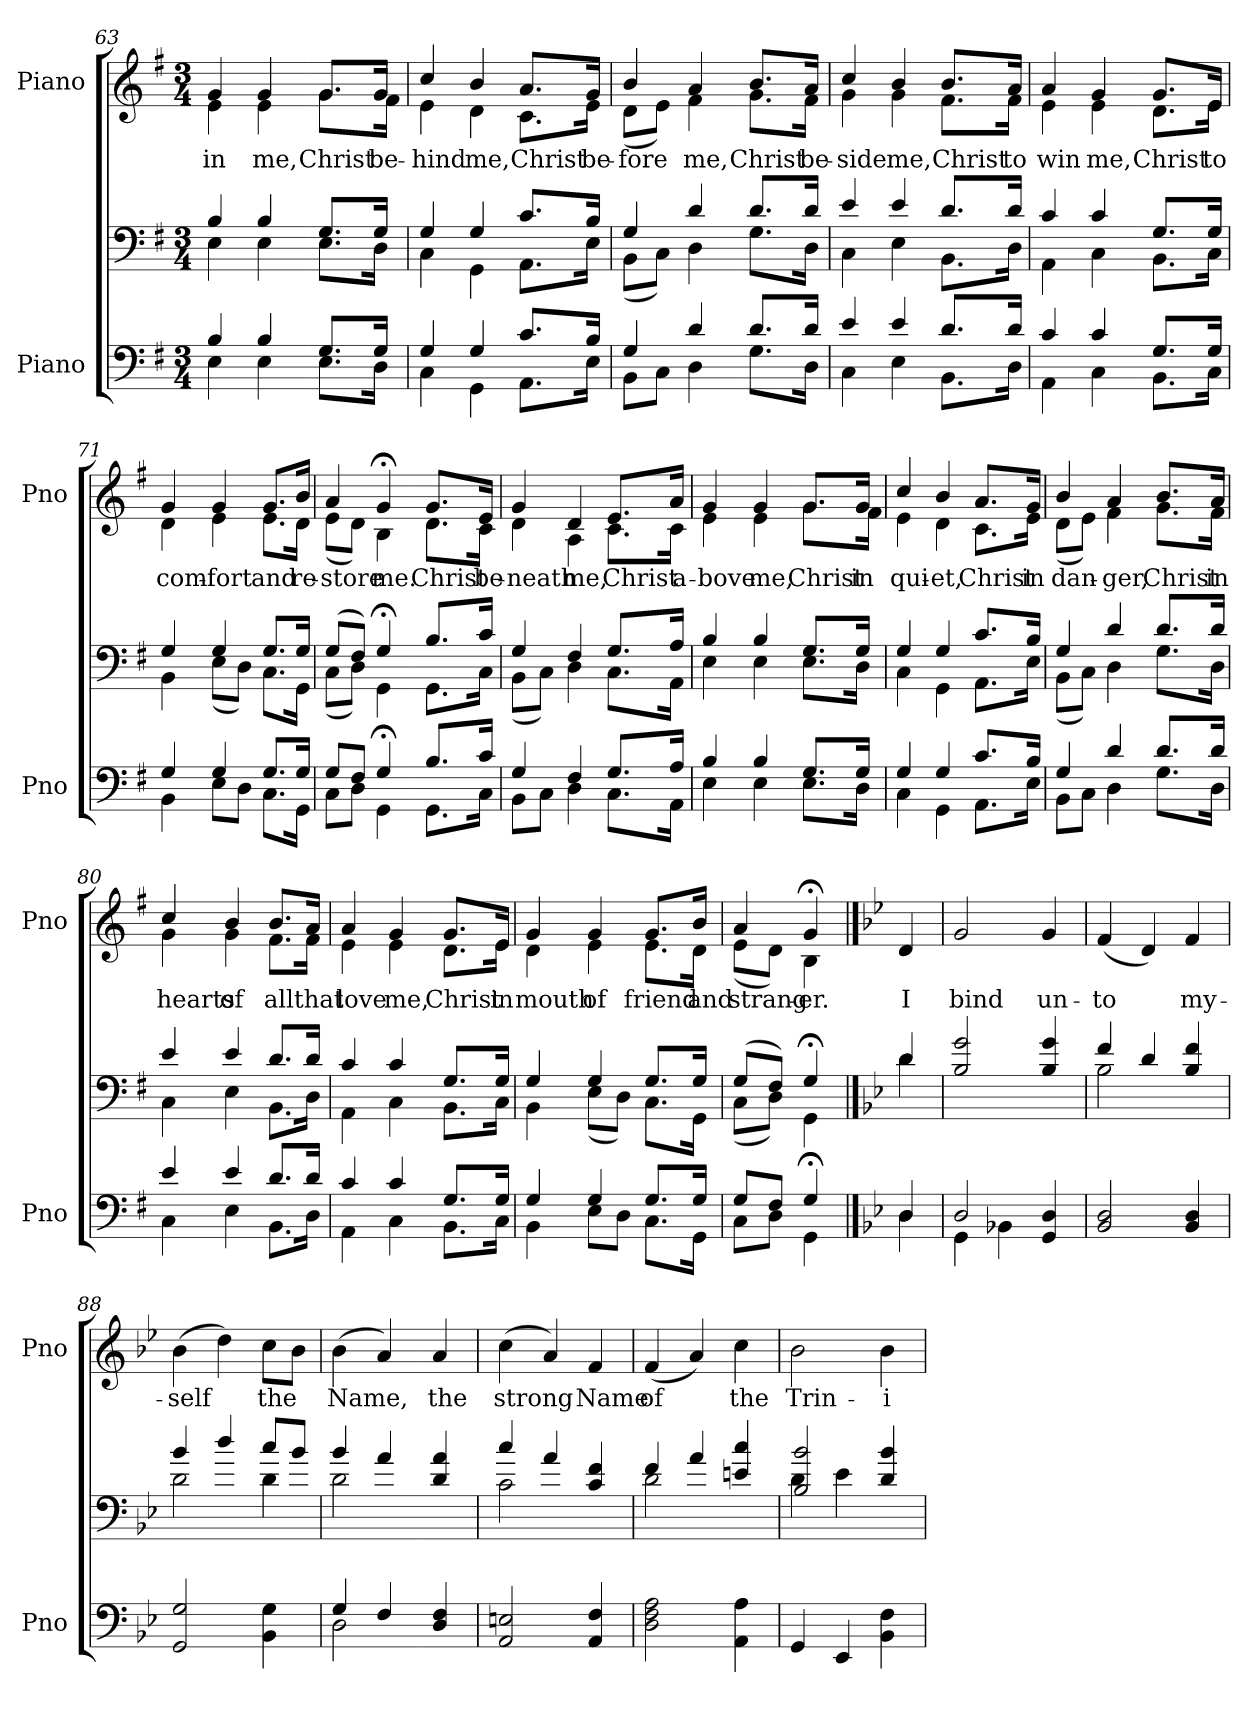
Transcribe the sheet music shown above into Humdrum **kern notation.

**kern	**kern	**kern	**text
*part2	*part2	*part1	*part1
*staff3	*staff2	*staff1	*staff1
*I"Piano	*	*I"Piano	*
*I'Pno	*	*I'Pno	*
*clefF4	*clefF4	*clefG2	*
*k[f#]	*k[f#]	*k[f#]	*
*M3/4	*M3/4	*M3/4	*
=63	=63	=63	=63
*^	*^	*	*
!	!	!	!	!	!LO:LY:b
*	*	*	*	*^	*
4B/	4E\	4B/	4E\	4g/	4e\	-in
!	!	!	!	!	!	!LO:LY:b
4B/	4E\	4B/	4E\	4g/	4e\	me,
!!LO:LB:g=z	!!
=64-	=64-	=64-	=64-	=64-	=64-	=64-
!	!	!	!	!	!	!LO:LY:b
8.G/L	8.E\L	8.G/L	8.E\L	8.g/L	8.g\L	Christ
!	!	!	!	!	!	!LO:LY:b
16G/Jk	16D\Jk	16G/Jk	16D\Jk	16g/Jk	16f#\Jk	be-
=65	=65	=65	=65	=65	=65	=65
!	!	!	!	!	!	!LO:LY:b
4G/	4C\	4G/	4C\	4cc/	4e\	-hind
!	!	!	!	!	!	!LO:LY:b
4G/	4GG\	4G/	4GG\	4b/	4d\	me,
!	!	!	!	!	!	!LO:LY:b
8.c/L	8.AA\L	8.c/L	8.AA\L	8.a/L	8.c\L	Christ
!	!	!	!	!	!	!LO:LY:b
16B/Jk	16E\Jk	16B/Jk	16E\Jk	16g/Jk	16e\Jk	be-
=66	=66	=66	=66	=66	=66	=66
!	!	!	!	!	!	!LO:LY:b
4G/	8BB\L	4G/	(<8BB\L	4b/	(<8d\L	-fore
.	8C\J	.	8C\J)	.	8e\J)	.
!	!	!	!	!	!	!LO:LY:b
4d/	4D\	4d/	4D\	4a/	4f#\	me,
!!LO:LB:g=z	!!
=67-	=67-	=67-	=67-	=67-	=67-	=67-
!	!	!	!	!	!	!LO:LY:b
8.d/L	8.G\L	8.d/L	8.G\L	8.b/L	8.g\L	Christ
!	!	!	!	!	!	!LO:LY:b
16d/Jk	16D\Jk	16d/Jk	16D\Jk	16a/Jk	16f#\Jk	be-
=68	=68	=68	=68	=68	=68	=68
!	!	!	!	!	!	!LO:LY:b
4e/	4C\	4e/	4C\	4cc/	4g\	-side
!	!	!	!	!	!	!LO:LY:b
4e/	4E\	4e/	4E\	4b/	4g\	me,
!	!	!	!	!	!	!LO:LY:b
8.d/L	8.BB\L	8.d/L	8.BB\L	8.b/L	8.f#\L	Christ
!	!	!	!	!	!	!LO:LY:b
16d/Jk	16D\Jk	16d/Jk	16D\Jk	16a/Jk	16f#\Jk	to
=69	=69	=69	=69	=69	=69	=69
!	!	!	!	!	!	!LO:LY:b
4c/	4AA\	4c/	4AA\	4a/	4e\	win
!	!	!	!	!	!	!LO:LY:b
4c/	4C\	4c/	4C\	4g/	4e\	me,
!!LO:LB:g=z	!!
=70-	=70-	=70-	=70-	=70-	=70-	=70-
!	!	!	!	!	!	!LO:LY:b
8.G/L	8.BB\L	8.G/L	8.BB\L	8.g/L	8.d\L	Christ
!	!	!	!	!	!	!LO:LY:b
16G/Jk	16C\Jk	16G/Jk	16C\Jk	16e/Jk	16e\Jk	to
=71	=71	=71	=71	=71	=71	=71
!	!	!	!	!	!	!LO:LY:b
4G/	4BB\	4G/	4BB\	4g/	4d\	com-
!	!	!	!	!	!	!LO:LY:b
4G/	8E\L	4G/	(<8E\L	4g/	4e\	-fort
.	8D\J	.	8D\J)	.	.	.
!	!	!	!	!	!	!LO:LY:b
8.G/L	8.C\L	8.G/L	8.C\L	8.g/L	8.e\L	and
!	!	!	!	!	!	!LO:LY:b
16G/Jk	16GG\Jk	16G/Jk	16GG\Jk	16b/Jk	16d\Jk	re-
=72	=72	=72	=72	=72	=72	=72
!	!	!	!	!	!	!LO:LY:b
8G/L	8C\L	(>8G/L	(<8C\L	4a/	(<8e\L	-store
8F#/J	8D\J	8F#/J)	8D\J)	.	8d\J)	.
!	!	!	!	!	!	!LO:LY:b
4G;/	4GG\	4G;/	4GG\	4g;</	4B\	me.
!!LO:LB:g=z	!!
=73-	=73-	=73-	=73-	=73-	=73-	=73-
!	!	!	!	!	!	!LO:LY:b
8.B/L	8.GG\L	8.B/L	8.GG\L	8.g/L	8.d\L	Christ
!	!	!	!	!	!	!LO:LY:b
16c/Jk	16C\Jk	16c/Jk	16C\Jk	16e/Jk	16c\Jk	be-
=74	=74	=74	=74	=74	=74	=74
!	!	!	!	!	!	!LO:LY:b
4G/	8BB\L	4G/	(<8BB\L	4g/	4d\	-neath
.	8C\J	.	8C\J)	.	.	.
!	!	!	!	!	!	!LO:LY:b
4F#/	4D\	4F#/	4D\	4d/	4A\	me,
!	!	!	!	!	!	!LO:LY:b
8.G/L	8.C\L	8.G/L	8.C\L	8.e/L	8.c\L	Christ
!	!	!	!	!	!	!LO:LY:b
16A/Jk	16AA\Jk	16A/Jk	16AA\Jk	16a/Jk	16c\Jk	a-
=75	=75	=75	=75	=75	=75	=75
!	!	!	!	!	!	!LO:LY:b
4B/	4E\	4B/	4E\	4g/	4e\	-bove
!	!	!	!	!	!	!LO:LY:b
4B/	4E\	4B/	4E\	4g/	4e\	me,
!!LO:LB:g=z	!!
=76-	=76-	=76-	=76-	=76-	=76-	=76-
!	!	!	!	!	!	!LO:LY:b
8.G/L	8.E\L	8.G/L	8.E\L	8.g/L	8.g\L	Christ
!	!	!	!	!	!	!LO:LY:b
16G/Jk	16D\Jk	16G/Jk	16D\Jk	16g/Jk	16f#\Jk	in
=77	=77	=77	=77	=77	=77	=77
!	!	!	!	!	!	!LO:LY:b
4G/	4C\	4G/	4C\	4cc/	4e\	qui-
!	!	!	!	!	!	!LO:LY:b
4G/	4GG\	4G/	4GG\	4b/	4d\	-et,
!	!	!	!	!	!	!LO:LY:b
8.c/L	8.AA\L	8.c/L	8.AA\L	8.a/L	8.c\L	Christ
!	!	!	!	!	!	!LO:LY:b
16B/Jk	16E\Jk	16B/Jk	16E\Jk	16g/Jk	16e\Jk	in
=78	=78	=78	=78	=78	=78	=78
!	!	!	!	!	!	!LO:LY:b
4G/	8BB\L	4G/	(<8BB\L	4b/	(<8d\L	dan-
.	8C\J	.	8C\J)	.	8e\J)	.
!	!	!	!	!	!	!LO:LY:b
4d/	4D\	4d/	4D\	4a/	4f#\	-ger,
!!LO:LB:g=z	!!
=79-	=79-	=79-	=79-	=79-	=79-	=79-
!	!	!	!	!	!	!LO:LY:b
8.d/L	8.G\L	8.d/L	8.G\L	8.b/L	8.g\L	Christ
!	!	!	!	!	!	!LO:LY:b
16d/Jk	16D\Jk	16d/Jk	16D\Jk	16a/Jk	16f#\Jk	in
=80	=80	=80	=80	=80	=80	=80
!	!	!	!	!	!	!LO:LY:b
4e/	4C\	4e/	4C\	4cc/	4g\	hearts
!	!	!	!	!	!	!LO:LY:b
4e/	4E\	4e/	4E\	4b/	4g\	of
!	!	!	!	!	!	!LO:LY:b
8.d/L	8.BB\L	8.d/L	8.BB\L	8.b/L	8.f#\L	all
!	!	!	!	!	!	!LO:LY:b
16d/Jk	16D\Jk	16d/Jk	16D\Jk	16a/Jk	16f#\Jk	that
=81	=81	=81	=81	=81	=81	=81
!	!	!	!	!	!	!LO:LY:b
4c/	4AA\	4c/	4AA\	4a/	4e\	love
!	!	!	!	!	!	!LO:LY:b
4c/	4C\	4c/	4C\	4g/	4e\	me,
!!LO:LB:g=z	!!
=82-	=82-	=82-	=82-	=82-	=82-	=82-
!	!	!	!	!	!	!LO:LY:b
8.G/L	8.BB\L	8.G/L	8.BB\L	8.g/L	8.d\L	Christ
!	!	!	!	!	!	!LO:LY:b
16G/Jk	16C\Jk	16G/Jk	16C\Jk	16e/Jk	16e\Jk	in
=83	=83	=83	=83	=83	=83	=83
!	!	!	!	!	!	!LO:LY:b
4G/	4BB\	4G/	4BB\	4g/	4d\	mouth
!	!	!	!	!	!	!LO:LY:b
4G/	8E\L	4G/	(<8E\L	4g/	4e\	of
.	8D\J	.	8D\J)	.	.	.
!	!	!	!	!	!	!LO:LY:b
8.G/L	8.C\L	8.G/L	8.C\L	8.g/L	8.e\L	friend
!	!	!	!	!	!	!LO:LY:b
16G/Jk	16GG\Jk	16G/Jk	16GG\Jk	16b/Jk	16d\Jk	and
=84	=84	=84	=84	=84	=84	=84
!	!	!	!	!	!	!LO:LY:b
8G/L	8C\L	(>8G/L	(<8C\L	4a/	(<8e\L	strang-
8F#/J	8D\J	8F#/J)	8D\J)	.	8d\J)	.
!	!	!	!	!	!	!LO:LY:b
4G;/	4GG\	4G;/	4GG\	4g;</	4B\	-er.
*	*	*	*	*v	*v	*
!!LO:LB:g=z
==85	==85	==85	==85	==85	==85
*k[b-e-]	*	*k[b-e-]	*	*k[b-e-]	*
*	*	*	*	*^	*
!	!	!	!	!LO:TX:b:i:t=Fourth	!	!
!	!	!	!	!	!	!LO:LY:b
*	*	*	*	*v	*v	*
4D/	4D\	4d\	4d/	4d/	I
=86	=86	=86	=86	=86	=86
!	!	!	!	!	!LO:LY:b
2D/	4GG\	2.ryy	2B-/ 2g/	2g/	bind
.	4BB-X\	.	.	.	.
!	!	!	!	!	!LO:LY:b
4GG/ 4D/	4ryy	.	4B-/ 4g/	4g/	un-
=87	=87	=87	=87	=87	=87
!	!	!	!	!	!LO:LY:b
*v	*v	*	*	*	*
2BB-/ 2D/	2B-\	4f/	(<4f/	-to
.	.	4d/	4d/)	.
!	!	!	!	!LO:LY:b
4BB-/ 4D/	4ryy	4B-/ 4f/	4f/	my-
=88	=88	=88	=88	=88
!	!	!	!	!LO:LY:b
2GG/ 2G/	2d\	4b-/	(>4b-\	-self
.	.	4dd/	4dd\)	.
!	!	!	!	!LO:LY:b
4BB-\ 4G\	4d\	8cc/L	8cc\L	the
.	.	8b-/J	8b-\J	.
=89	=89	=89	=89	=89
*^	*	*	*	*
!	!	!	!	!	!LO:LY:b
4G/	2D\	2d\	4b-/	(>4b-\	Name,
4F/	.	.	4a/	4a/)	.
*v	*v	*	*	*	*
!!LO:LB:g=z
=90-	=90-	=90-	=90-	=90-
!	!	!	!	!LO:LY:b
*	*v	*v	*	*
4D/ 4F/	4d/ 4a/	4a/	the
=91	=91	=91	=91
*	*^	*	*
!	!	!	!	!LO:LY:b
2AA/ 2En/	2c\	4cc/	(>4cc\	strong
.	.	4a/	4a/)	.
!	!	!	!	!LO:LY:b
4AA/ 4F/	4ryy	4c/ 4f/	4f/	Name
=92	=92	=92	=92	=92
!	!	!	!	!LO:LY:b
2D\ 2F\ 2A\	2d\	4f/	(<4f/	of
.	.	4a/	4a/)	.
!	!	!	!	!LO:LY:b
4AA\ 4A\	4ryy	4en/ 4cc/	4cc\	the
=93	=93	=93	=93	=93
!	!	!	!	!LO:LY:b
4GG/	4d\	2B-/ 2b-/	2b-\	Trin-
4EE-/	4e-\	.	.	.
!	!	!	!	!LO:LY:b
4BB-\ 4F\	4ryy	4d/ 4b-/	4b-\	-i-
*	*v	*v	*	*
=	=	=	=
*-	*-	*-	*-
